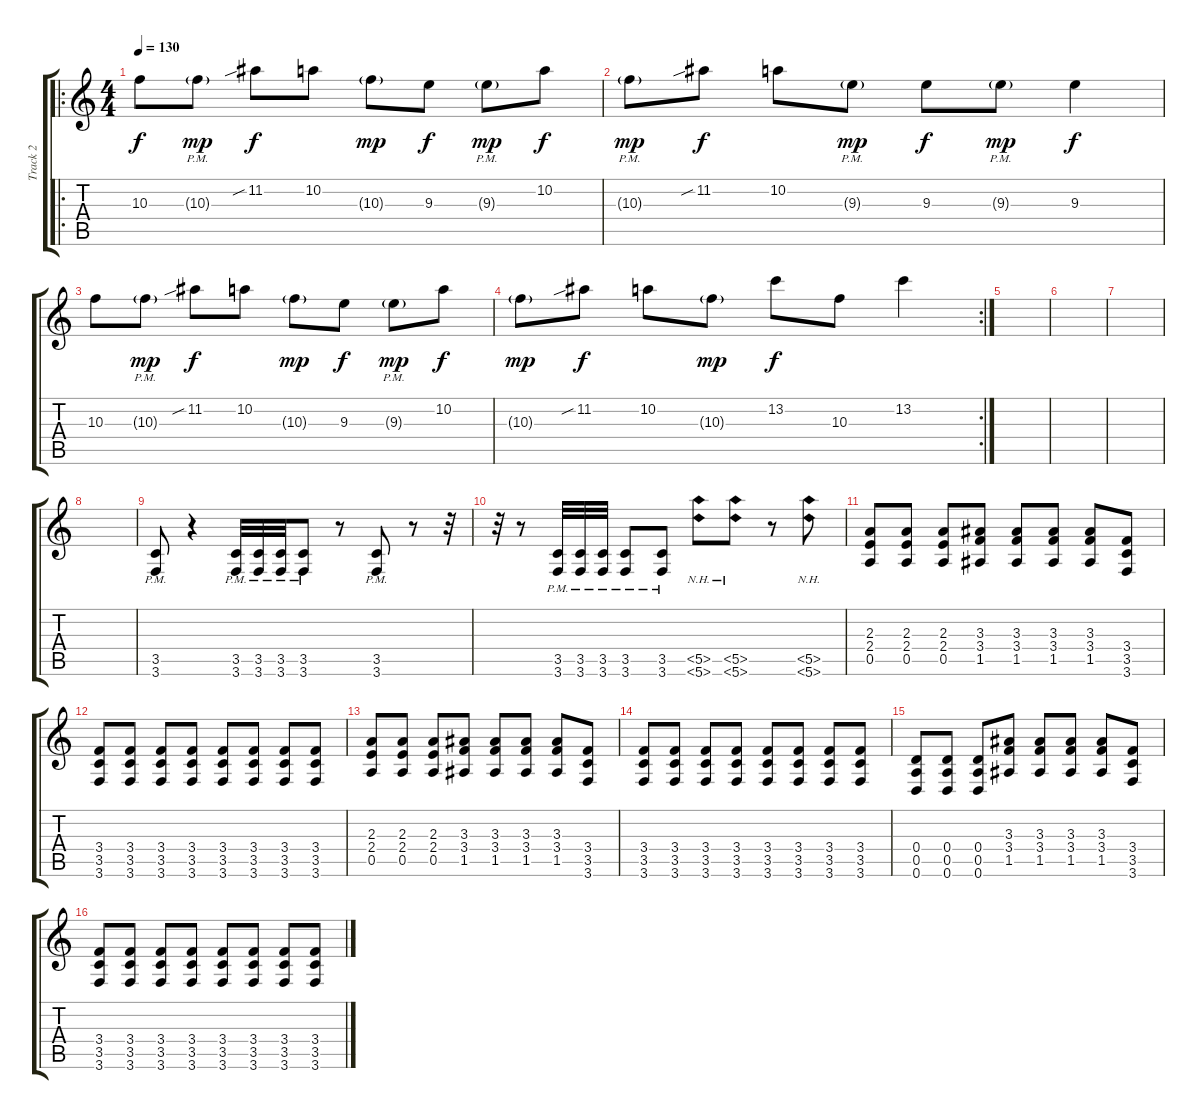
\track ("Track 2" "Track 2") {instrument distortionguitar}
\staff {score tabs}
\tuning (E4 B3 G3 D3 A2 D2) {hide}
\ro
\ts (4 4)
\tempo 130
\clef g2
\ks c
10.3.8{dy f} 10.3{g pm}.8{dy mp} 11.2{sib}.8{dy f} 10.2.8 10.3{g}.8{dy mp} 9.3.8{dy f} 9.3{g pm}.8{dy mp} 10.2.8{dy f} |
10.3{g pm}.8{dy mp} 11.2{sib}.8{dy f} 10.2.8 9.3{g pm}.8{dy mp} 9.3.8{dy f} 9.3{g pm}.8{dy mp} 9.3.4{dy f} |
10.3.8 10.3{g pm}.8{dy mp} 11.2{sib}.8{dy f} 10.2.8 10.3{g}.8{dy mp} 9.3.8{dy f} 9.3{g pm}.8{dy mp} 10.2.8{dy f} |
\rc 2
10.3{g}.8{dy mp} 11.2{sib}.8{dy f} 10.2.8 10.3{g}.8{dy mp} 13.2.8{dy f} 10.3.8 13.2.4 |
|
|
|
|
(3.5{pm} 3.6{pm}).8 r.4 (3.5{pm} 3.6{pm}).32 (3.5{pm} 3.6{pm}).32 (3.5{pm} 3.6{pm}).32 (3.5{pm} 3.6{pm}).8 r.8 (3.5{pm} 3.6{pm}).8 r.8 r.32 |
r.32 r.8 (3.5{pm} 3.6{pm}).32 (3.5{pm} 3.6{pm}).32 (3.5{pm} 3.6{pm}).32 (3.5{pm} 3.6{pm}).8 (3.5{pm} 3.6{pm}).8 (5.5{nh} 5.6{nh}).8 (5.5{nh} 5.6{nh}).8 r.8 (5.5{nh} 5.6{nh}).8 |
(2.3 2.4 0.5).8 (2.3 2.4 0.5).8 (2.3 2.4 0.5).8 (3.3 3.4 1.5).8 (3.3 3.4 1.5).8 (3.3 3.4 1.5).8 (3.3 3.4 1.5).8 (3.4 3.5 3.6).8 |
(3.4 3.5 3.6).8 (3.4 3.5 3.6).8 (3.4 3.5 3.6).8 (3.4 3.5 3.6).8 (3.4 3.5 3.6).8 (3.4 3.5 3.6).8 (3.4 3.5 3.6).8 (3.4 3.5 3.6).8 |
(2.3 2.4 0.5).8 (2.3 2.4 0.5).8 (2.3 2.4 0.5).8 (3.3 3.4 1.5).8 (3.3 3.4 1.5).8 (3.3 3.4 1.5).8 (3.3 3.4 1.5).8 (3.4 3.5 3.6).8 |
(3.4 3.5 3.6).8 (3.4 3.5 3.6).8 (3.4 3.5 3.6).8 (3.4 3.5 3.6).8 (3.4 3.5 3.6).8 (3.4 3.5 3.6).8 (3.4 3.5 3.6).8 (3.4 3.5 3.6).8 |
(0.4 0.5 0.6).8 (0.4 0.5 0.6).8 (0.4 0.5 0.6).8 (3.3 3.4 1.5).8 (3.3 3.4 1.5).8 (3.3 3.4 1.5).8 (3.3 3.4 1.5).8 (3.4 3.5 3.6).8 |
(3.4 3.5 3.6).8 (3.4 3.5 3.6).8 (3.4 3.5 3.6).8 (3.4 3.5 3.6).8 (3.4 3.5 3.6).8 (3.4 3.5 3.6).8 (3.4 3.5 3.6).8 (3.4 3.5 3.6).8
